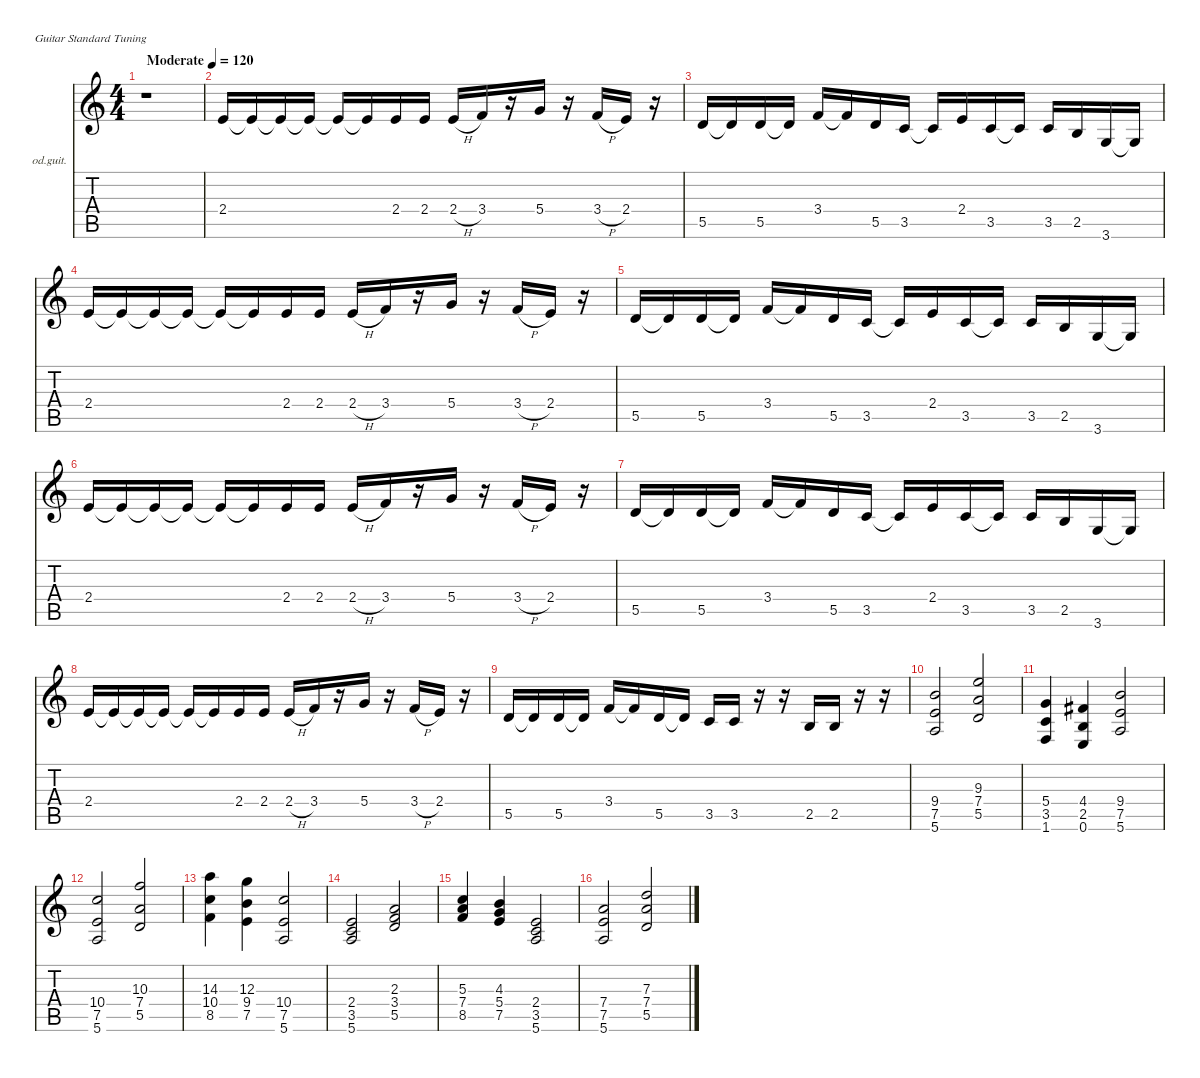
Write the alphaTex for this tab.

\defaultSystemsLayout 4
\hideDynamics
\bracketExtendMode nobrackets
\firstSystemTrackNameOrientation horizontal
\otherSystemsTrackNameOrientation horizontal
\track ("guitar 1" "od.guit.") {instrument overdrivenguitar}
\staff {score tabs}
\tuning (E4 B3 G3 D3 A2 E2)
\ts (4 4)
\beaming (8 2 2 2 2)
\tempo (120 "Moderate")
\clef g2
\ks c
r.1{dy f instrument overdrivenguitar beam Down} |
2.4.16{beam Up} 2.4{t}.16{beam Up} 2.4{t}.16{beam Up} 2.4{t}.16{beam Up} 2.4{t}.16{beam Up} 2.4{t}.16{beam Up} 2.4.16{beam Up} 2.4.16{beam Up} 2.4{h}.16{beam Up} 3.4.16{beam Up} r.16{beam Up} 5.4.16{beam Up} r.16{beam Up} 3.4{h}.16{beam Up} 2.4.16{beam Up} r.16{beam Up} |
5.5.16{beam Up} 5.5{t}.16{beam Up} 5.5.16{beam Up} 5.5{t}.16{beam Up} 3.4.16{beam Up} 3.4{t}.16{beam Up} 5.5.16{beam Up} 3.5.16{beam Up} 3.5{t}.16{beam Up} 2.4.16{beam Up} 3.5.16{beam Up} 3.5{t}.16{beam Up} 3.5.16{beam Up} 2.5.16{beam Up} 3.6.16{beam Up} 3.6{t}.16{beam Up} |
2.4.16{beam Up} 2.4{t}.16{beam Up} 2.4{t}.16{beam Up} 2.4{t}.16{beam Up} 2.4{t}.16{beam Up} 2.4{t}.16{beam Up} 2.4.16{beam Up} 2.4.16{beam Up} 2.4{h}.16{beam Up} 3.4.16{beam Up} r.16{beam Up} 5.4.16{beam Up} r.16{beam Up} 3.4{h}.16{beam Up} 2.4.16{beam Up} r.16{beam Up} |
5.5.16{beam Up} 5.5{t}.16{beam Up} 5.5.16{beam Up} 5.5{t}.16{beam Up} 3.4.16{beam Up} 3.4{t}.16{beam Up} 5.5.16{beam Up} 3.5.16{beam Up} 3.5{t}.16{beam Up} 2.4.16{beam Up} 3.5.16{beam Up} 3.5{t}.16{beam Up} 3.5.16{beam Up} 2.5.16{beam Up} 3.6.16{beam Up} 3.6{t}.16{beam Up} |
2.4.16{beam Up} 2.4{t}.16{beam Up} 2.4{t}.16{beam Up} 2.4{t}.16{beam Up} 2.4{t}.16{beam Up} 2.4{t}.16{beam Up} 2.4.16{beam Up} 2.4.16{beam Up} 2.4{h}.16{beam Up} 3.4.16{beam Up} r.16{beam Up} 5.4.16{beam Up} r.16{beam Up} 3.4{h}.16{beam Up} 2.4.16{beam Up} r.16{beam Up} |
5.5.16{beam Up} 5.5{t}.16{beam Up} 5.5.16{beam Up} 5.5{t}.16{beam Up} 3.4.16{beam Up} 3.4{t}.16{beam Up} 5.5.16{beam Up} 3.5.16{beam Up} 3.5{t}.16{beam Up} 2.4.16{beam Up} 3.5.16{beam Up} 3.5{t}.16{beam Up} 3.5.16{beam Up} 2.5.16{beam Up} 3.6.16{beam Up} 3.6{t}.16{beam Up} |
2.4.16{beam Up} 2.4{t}.16{beam Up} 2.4{t}.16{beam Up} 2.4{t}.16{beam Up} 2.4{t}.16{beam Up} 2.4{t}.16{beam Up} 2.4.16{beam Up} 2.4.16{beam Up} 2.4{h}.16{beam Up} 3.4.16{beam Up} r.16{beam Up} 5.4.16{beam Up} r.16{beam Up} 3.4{h}.16{beam Up} 2.4.16{beam Up} r.16{beam Up} |
5.5.16{beam Up} 5.5{t}.16{beam Up} 5.5.16{beam Up} 5.5{t}.16{beam Up} 3.4.16{beam Up} 3.4{t}.16{beam Up} 5.5.16{beam Up} 5.5{t}.16{beam Up} 3.5.16{beam Up} 3.5.16{beam Up} r.16{beam Up} r.16{beam Up} 2.5.16{beam Up} 2.5.16{beam Up} r.16{beam Up} r.16{beam Up} |
(9.4 7.5 5.6).2{beam Up} (9.3 7.4 5.5).2{beam Up} |
(5.4 3.5 1.6).4{beam Up} (4.4{acc #} 2.5 0.6).4{beam Up} (9.4 7.5 5.6).2{beam Up} |
(10.4 7.5 5.6).2{beam Up} (10.3 7.4 5.5).2{beam Up} |
(14.3 10.4 8.5).4{beam Down} (12.3 9.4 7.5).4{beam Down} (10.4 7.5 5.6).2{beam Up} |
(2.4 3.5 5.6).2{beam Up} (2.3 3.4 5.5).2{beam Up} |
(5.3 7.4 8.5).4{beam Up} (4.3 5.4 7.5).4{beam Up} (2.4 3.5 5.6).2{beam Up} |
(7.4 7.5 5.6).2{beam Up} (7.3 7.4 5.5).2{beam Up}
